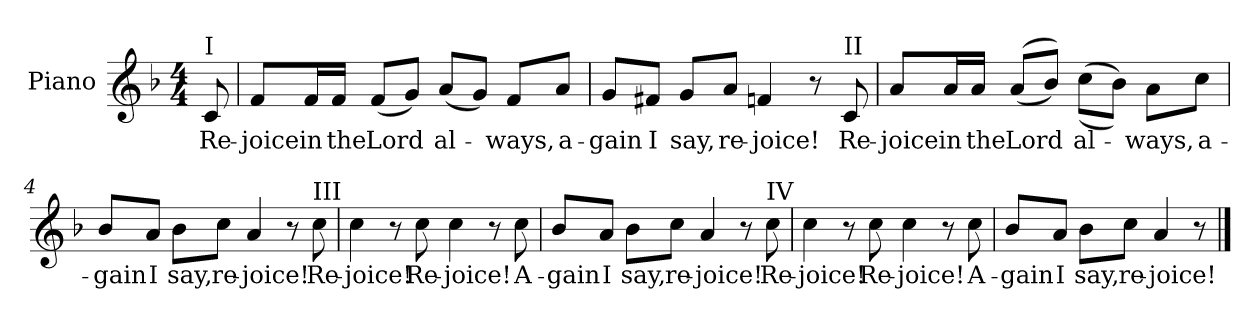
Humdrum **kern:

**kern	**text
*part1	*part1
*staff1	*staff1
*I"Piano	*
*I'Pno.	*
!!LO:PB:g=z
*clefG2	*
*k[b-]	*
*F:	*
*M4/4	*
=	=
!LO:TX:a:t=I	!
!	!LO:LY:b:color=#000000
8ci/	Re-
=1	=1
!	!LO:LY:b:color=#000000
8fi/L	-joice
!	!LO:LY:b:color=#000000
16fi/L	in
!	!LO:LY:b:color=#000000
16fi/JJ	the
!	!LO:LY:b:color=#000000
(8fi/L	Lord
8gi/J)	.
!	!LO:LY:b:color=#000000
(8ai/L	al-
8gi/J)	.
!	!LO:LY:b:color=#000000
8fi/L	-ways,
!	!LO:LY:b:color=#000000
8ai/J	a-
=2	=2
!	!LO:LY:b:color=#000000
8gi/L	-gain
!	!LO:LY:b:color=#000000
8f#Xi/J	I
!	!LO:LY:b:color=#000000
8gi/L	say,
!	!LO:LY:b:color=#000000
8ai/J	re-
!	!LO:LY:b:color=#000000
4fni/	-joice!
8r	.
!LO:TX:a:t=II	!
!	!LO:LY:b:color=#000000
8ci/	Re-
!!LO:LB:g=z
=3	=3
!	!LO:LY:b:color=#000000
8ai/L	-joice
!	!LO:LY:b:color=#000000
16ai/L	in
!	!LO:LY:b:color=#000000
16ai/JJ	the
!	!LO:LY:b:color=#000000
((8ai/L	Lord
8b-i/J))	.
!	!LO:LY:b:color=#000000
((8cci\L	al-
8b-i\J))	.
!	!LO:LY:b:color=#000000
8ai\L	-ways,
!	!LO:LY:b:color=#000000
8cci\J	a-
=4	=4
!	!LO:LY:b:color=#000000
8b-i/L	-gain
!	!LO:LY:b:color=#000000
8ai/J	I
!	!LO:LY:b:color=#000000
8b-i\L	say,
!	!LO:LY:b:color=#000000
8cci\J	re-
!	!LO:LY:b:color=#000000
4ai/	-joice!
8r	.
!LO:TX:a:t=III	!
!	!LO:LY:b:color=#000000
8cci\	Re-
!!LO:LB:g=z
=5	=5
!	!LO:LY:b:color=#000000
4cci\	-joice!
8r	.
!	!LO:LY:b:color=#000000
8cci\	Re-
!	!LO:LY:b:color=#000000
4cci\	-joice!
8r	.
!	!LO:LY:b:color=#000000
8cci\	A-
=6	=6
!	!LO:LY:b:color=#000000
8b-i/L	-gain
!	!LO:LY:b:color=#000000
8ai/J	I
!	!LO:LY:b:color=#000000
8b-i\L	say,
!	!LO:LY:b:color=#000000
8cci\J	re-
!	!LO:LY:b:color=#000000
4ai/	-joice!
8r	.
!LO:TX:a:t=IV	!
!	!LO:LY:b:color=#000000
8cci\	Re-
!!LO:LB:g=z
=7	=7
!	!LO:LY:b:color=#000000
4cci\	-joice!
8r	.
!	!LO:LY:b:color=#000000
8cci\	Re-
!	!LO:LY:b:color=#000000
4cci\	-joice!
8r	.
!	!LO:LY:b:color=#000000
8cci\	A-
=8	=8
!	!LO:LY:b:color=#000000
8b-i/L	-gain
!	!LO:LY:b:color=#000000
8ai/J	I
!	!LO:LY:b:color=#000000
8b-i\L	say,
!	!LO:LY:b:color=#000000
8cci\J	re-
!	!LO:LY:b:color=#000000
4ai/	-joice!
8r	.
==	==
*-	*-
